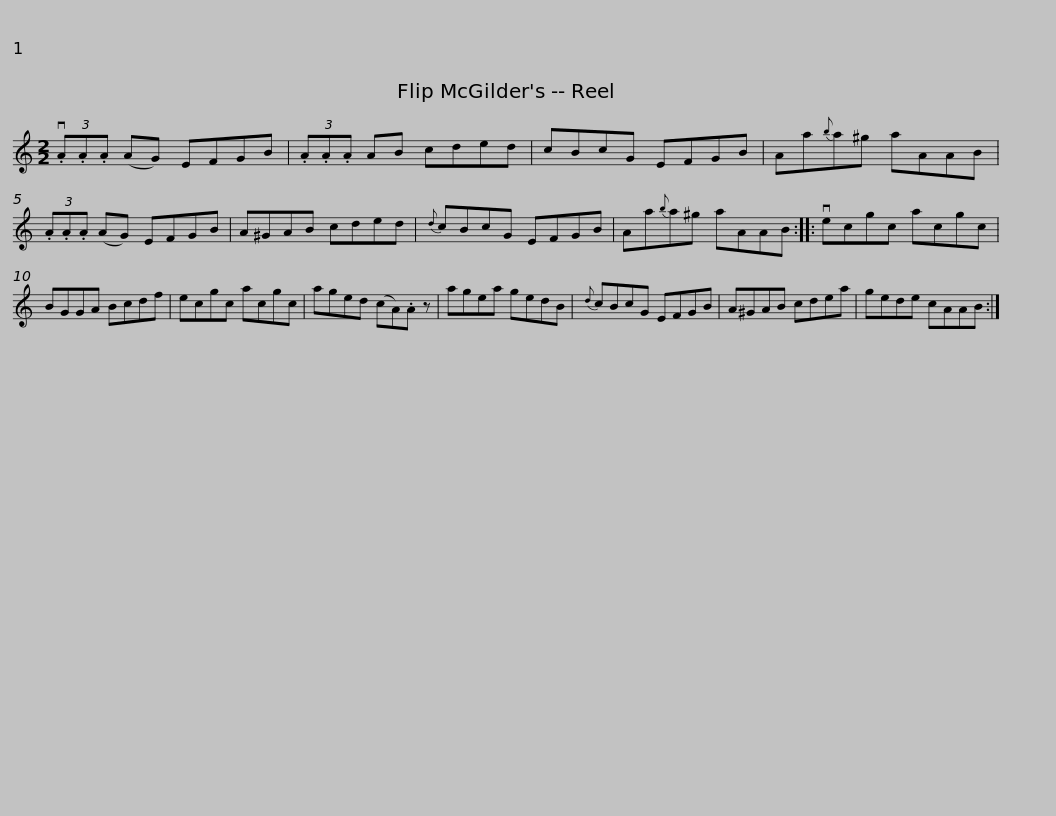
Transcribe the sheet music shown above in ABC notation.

X:1
L:1/8
M:2/2
I:linebreak $
K:C
V:1 treble
V:1
 (3.vA.A.A (AG) EFGB | (3.A.A.A AB cded | cBcG EFGB | Aa{b}a^g aAAB | (3.A.A.A (AG) EFGB |$ %5
 A^GAB cded |{d} cBcG EFGB | Aa{b}a^g aAAB :: vecgc acgc | BGGA Bcdf |$ %10
 ecgc acgc | aged (cA).A z | agea gedB |{d} cBcG EFGB | A^GAB cdea |$ %15
 gede cAAB :| %16
